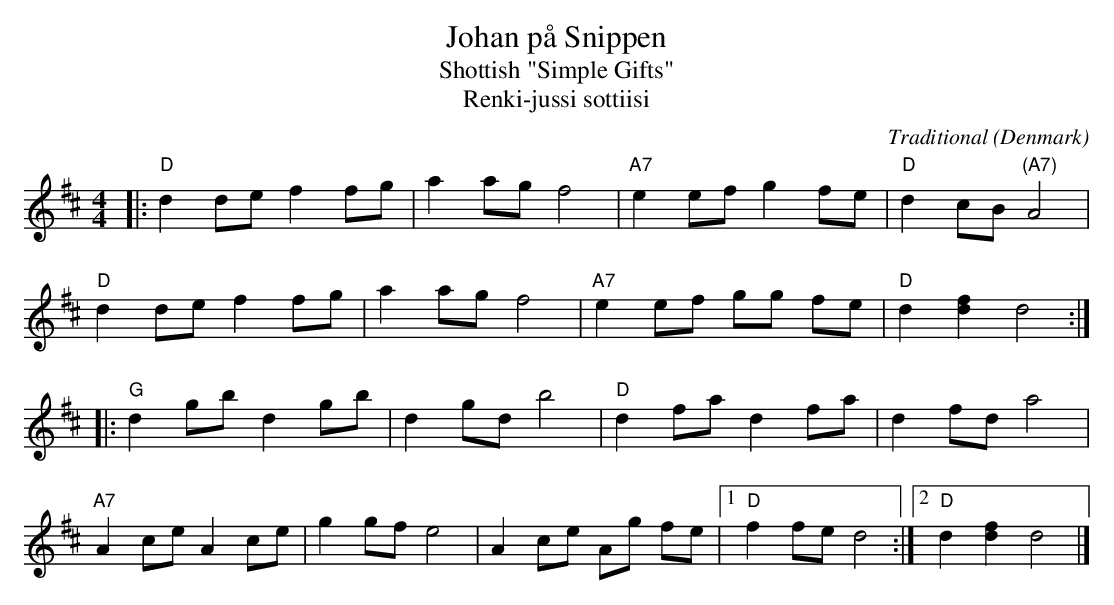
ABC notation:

X:1
T:Johan p\aa Snippen
T:Shottish "Simple Gifts"
T:Renki-jussi sottiisi
C:Traditional
O:Denmark
M:4/4
L:1/8
K:D
|: "D"d2 de f2 fg | a2 ag f4 | "A7"e2 ef g2 fe | "D"d2 cB "(A7)"A4 |
  "D"d2 de f2 fg | a2 ag f4 | "A7"e2 ef gg fe | "D"d2 [f2d2] d4 :|
|: "G"d2 gb d2 gb | d2 gd b4 | "D"d2 fa d2 fa | d2 fd a4 |
 "A7"A2 ce A2 ce | g2 gf e4 | A2 ce Ag fe |1 "D"f2 fe d4 :|2 "D"d2 [f2d2] d4 |]
